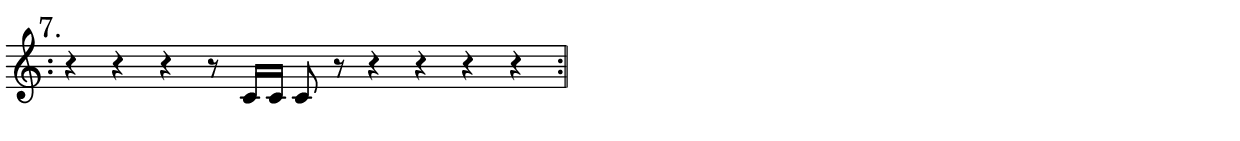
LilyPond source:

\version "2.19.80"


phrase = \relative c' {

  \mark "7." 
  \cadenzaOn
  r4 r r r8
  c16[ c] c8
  r8 r4 r r r

}

\score {
  \midi { }
  \defineBarLine ":" #'("" ":" "")
  \new Staff = "phrase" {
    \bar ":"
    \phrase
    \set Score.repeatCommands = #'(end-repeat)
  }
  \layout {
    \context { \Staff
      \remove Time_signature_engraver
      \override BarLine.hair-thickness = #-1
      \override BarLine.thick-thickness = #-1
    }
  }
}
\header { tagline = "" }
\paper {
  top-margin = 1
  bottom-margin = 1
  left-margin = 1
  right-margin = 1
  indent = 0
}

